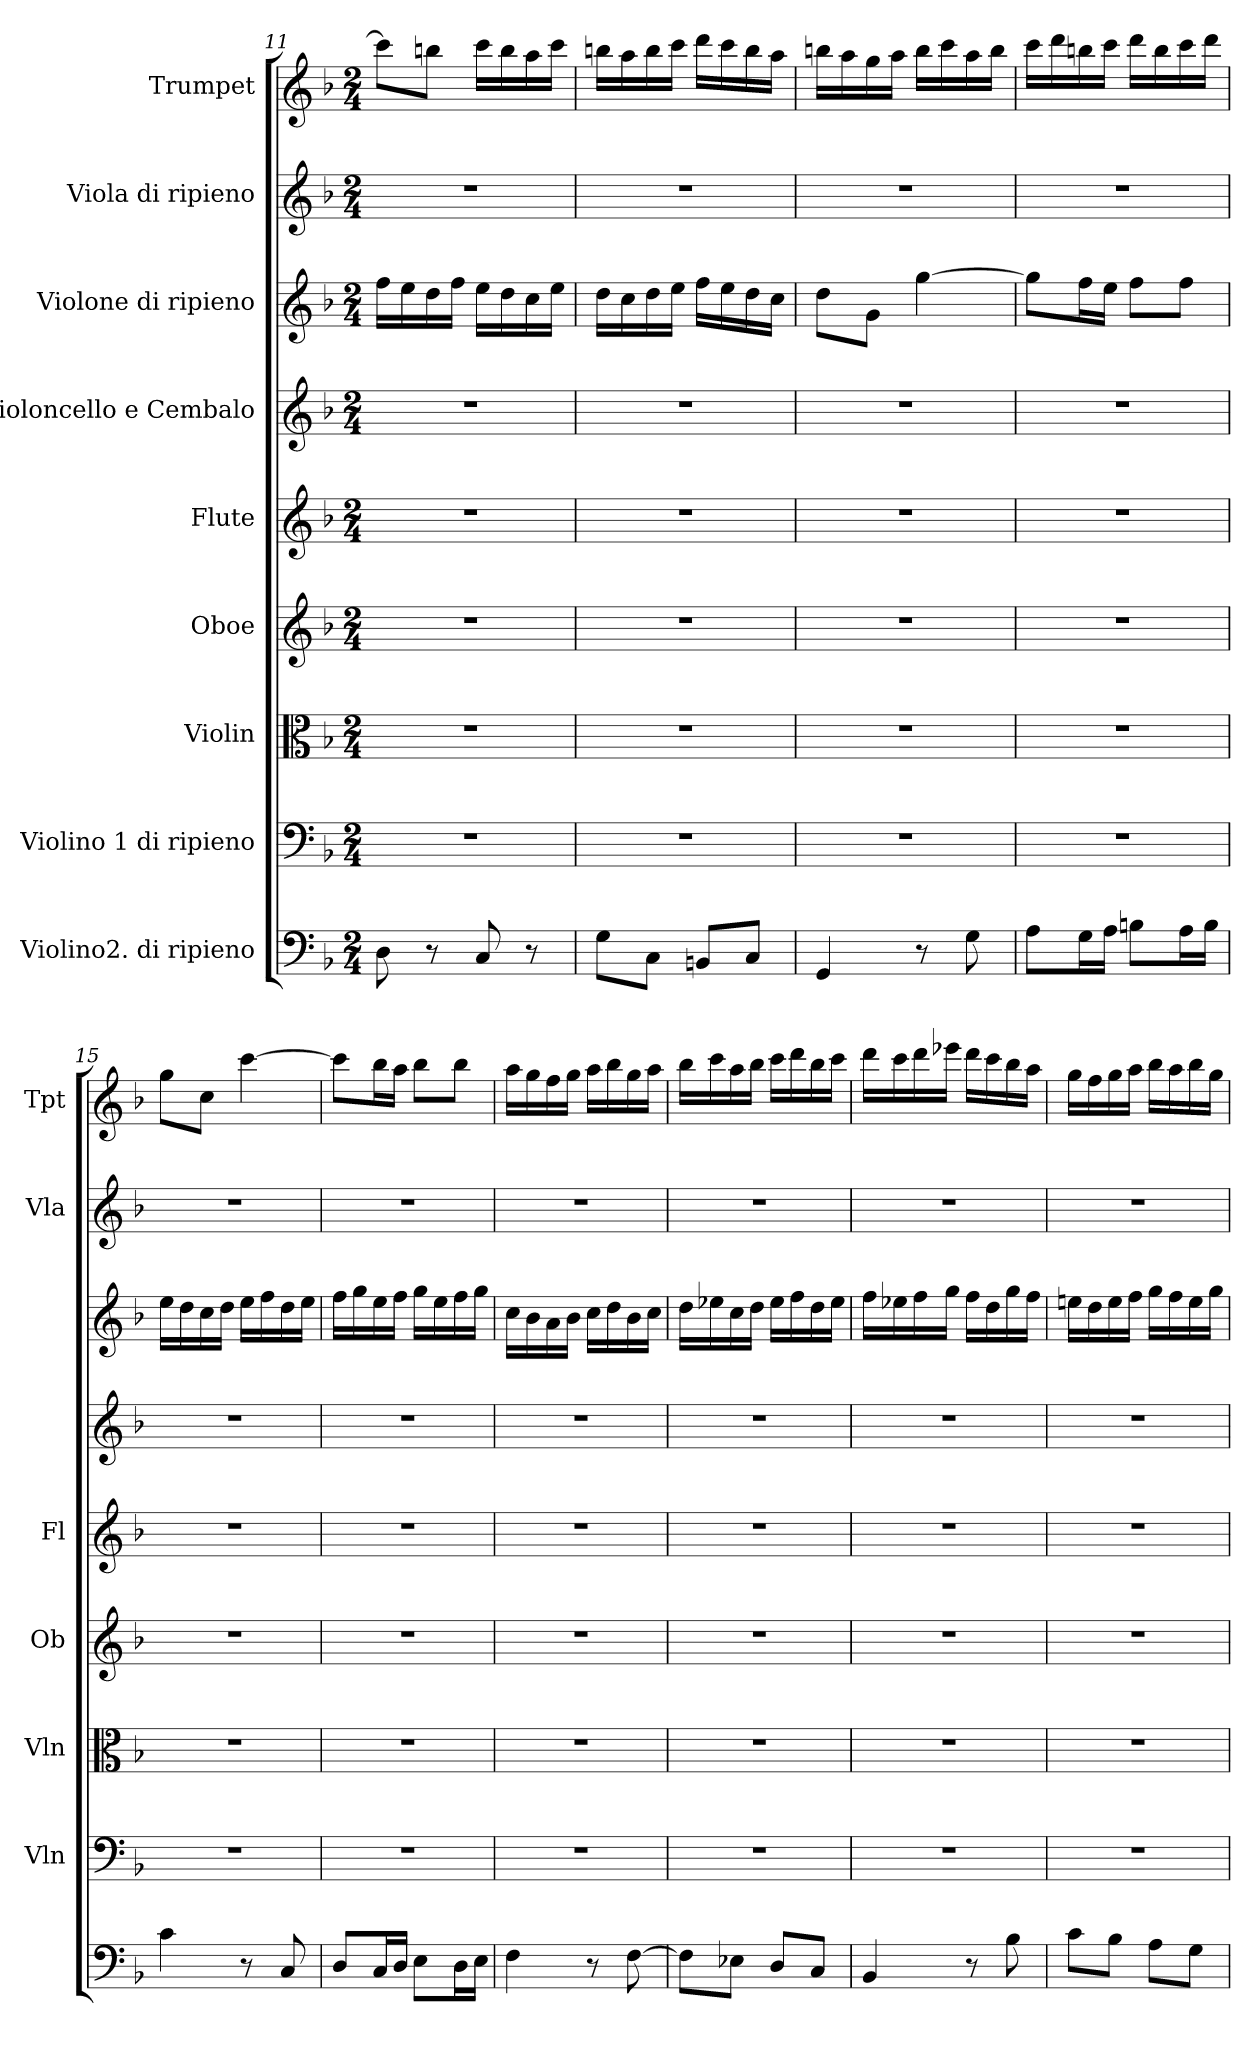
**kern	**kern	**kern	**kern	**kern	**kern	**kern	**kern	**kern
*part9	*part8	*part7	*part6	*part5	*part4	*part3	*part2	*part1
*staff9	*staff8	*staff7	*staff6	*staff5	*staff4	*staff3	*staff2	*staff1
*I"Violino2. di ripieno	*I"Violino 1 di ripieno	*I"Violin	*I"Oboe	*I"Flute	*I"Violoncello e Cembalo	*I"Violone di ripieno	*I"Viola di ripieno	*I"Trumpet
*	*I'Vln	*I'Vln	*I'Ob	*I'Fl	*	*	*I'Vla	*I'Tpt
*clefF4	*clefF4	*clefC3	*clefG2	*clefG2	*clefG2	*clefG2	*clefG2	*clefG2
*	*	*	*	*	*	*	*	*ITrd1c2
*k[b-]	*k[b-]	*k[b-]	*k[b-]	*k[b-]	*k[b-]	*k[b-]	*k[b-]	*k[b-e-a-]
*F:	*F:	*F:	*F:	*F:	*F:	*F:	*F:	*E-:
*M2/4	*M2/4	*M2/4	*M2/4	*M2/4	*M2/4	*M2/4	*M2/4	*M2/4
=11	=11	=11	=11	=11	=11	=11	=11	=11
8D\	2r	2r	2r	2r	2r	16ff\LL	2r	8bb-\L]
.	.	.	.	.	.	16ee\	.	.
8r	.	.	.	.	.	16dd\	.	8aan\J
.	.	.	.	.	.	16ff\JJ	.	.
8C/	.	.	.	.	.	16ee\LL	.	16bb-\LL
.	.	.	.	.	.	16dd\	.	16aa\
8r	.	.	.	.	.	16cc\	.	16gg\
.	.	.	.	.	.	16ee\JJ	.	16bb-\JJ
=12	=12	=12	=12	=12	=12	=12	=12	=12
8G\L	2r	2r	2r	2r	2r	16dd\LL	2r	16aan\LL
.	.	.	.	.	.	16cc\	.	16gg\
8C\J	.	.	.	.	.	16dd\	.	16aa\
.	.	.	.	.	.	16ee\JJ	.	16bb-\JJ
8BBn/L	.	.	.	.	.	16ff\LL	.	16ccc\LL
.	.	.	.	.	.	16ee\	.	16bb-\
8C/J	.	.	.	.	.	16dd\	.	16aa\
.	.	.	.	.	.	16cc\JJ	.	16gg\JJ
=13	=13	=13	=13	=13	=13	=13	=13	=13
4GG/	2r	2r	2r	2r	2r	8dd\L	2r	16aan\LL
.	.	.	.	.	.	.	.	16gg\
.	.	.	.	.	.	8g\J	.	16ff\
.	.	.	.	.	.	.	.	16gg\JJ
8r	.	.	.	.	.	[4gg\	.	16aa\LL
.	.	.	.	.	.	.	.	16bb-\
8G\	.	.	.	.	.	.	.	16gg\
.	.	.	.	.	.	.	.	16aa\JJ
=14	=14	=14	=14	=14	=14	=14	=14	=14
8A\L	2r	2r	2r	2r	2r	8gg\L]	2r	16bb-\LL
.	.	.	.	.	.	.	.	16ccc\
16G\L	.	.	.	.	.	16ff\L	.	16aan\
16A\JJ	.	.	.	.	.	16ee\JJ	.	16bb-\JJ
8Bn\L	.	.	.	.	.	8ff\L	.	16ccc\LL
.	.	.	.	.	.	.	.	16aa\
16A\L	.	.	.	.	.	8ff\J	.	16bb-\
16B\JJ	.	.	.	.	.	.	.	16ccc\JJ
=15	=15	=15	=15	=15	=15	=15	=15	=15
4c\	2r	2r	2r	2r	2r	16ee\LL	2r	8ff\L
.	.	.	.	.	.	16dd\	.	.
.	.	.	.	.	.	16cc\	.	8b-\J
.	.	.	.	.	.	16dd\JJ	.	.
8r	.	.	.	.	.	16ee\LL	.	[4bb-\
.	.	.	.	.	.	16ff\	.	.
8C/	.	.	.	.	.	16dd\	.	.
.	.	.	.	.	.	16ee\JJ	.	.
=16	=16	=16	=16	=16	=16	=16	=16	=16
8D/L	2r	2r	2r	2r	2r	16ff\LL	2r	8bb-\L]
.	.	.	.	.	.	16gg\	.	.
16C/L	.	.	.	.	.	16ee\	.	16aa-\L
16D/JJ	.	.	.	.	.	16ff\JJ	.	16gg\JJ
8E\L	.	.	.	.	.	16gg\LL	.	8aa-\L
.	.	.	.	.	.	16ee\	.	.
16D\L	.	.	.	.	.	16ff\	.	8aa-\J
16E\JJ	.	.	.	.	.	16gg\JJ	.	.
=17	=17	=17	=17	=17	=17	=17	=17	=17
4F\	2r	2r	2r	2r	2r	16cc\LL	2r	16gg\LL
.	.	.	.	.	.	16b-\	.	16ff\
.	.	.	.	.	.	16a\	.	16ee-\
.	.	.	.	.	.	16b-\JJ	.	16ff\JJ
8r	.	.	.	.	.	16cc\LL	.	16gg\LL
.	.	.	.	.	.	16dd\	.	16aa-\
[8F\	.	.	.	.	.	16b-\	.	16ff\
.	.	.	.	.	.	16cc\JJ	.	16gg\JJ
=18	=18	=18	=18	=18	=18	=18	=18	=18
8F\L]	2r	2r	2r	2r	2r	16dd\LL	2r	16aa-\LL
.	.	.	.	.	.	16ee-X\	.	16bb-\
8E-X\J	.	.	.	.	.	16cc\	.	16gg\
.	.	.	.	.	.	16dd\JJ	.	16aa-\JJ
8D/L	.	.	.	.	.	16ee-\LL	.	16bb-\LL
.	.	.	.	.	.	16ff\	.	16ccc\
8C/J	.	.	.	.	.	16dd\	.	16aa-\
.	.	.	.	.	.	16ee-\JJ	.	16bb-\JJ
=19	=19	=19	=19	=19	=19	=19	=19	=19
4BB-/	2r	2r	2r	2r	2r	16ff\LL	2r	16ccc\LL
.	.	.	.	.	.	16ee-X\	.	16bb-\
.	.	.	.	.	.	16ff\	.	16ccc\
.	.	.	.	.	.	16gg\JJ	.	16ddd-X\JJ
8r	.	.	.	.	.	16ff\LL	.	16ccc\LL
.	.	.	.	.	.	16dd\	.	16bb-\
8B-\	.	.	.	.	.	16gg\	.	16aa-\
.	.	.	.	.	.	16ff\JJ	.	16gg\JJ
=20	=20	=20	=20	=20	=20	=20	=20	=20
8c\L	2r	2r	2r	2r	2r	16een\LL	2r	16ff\LL
.	.	.	.	.	.	16dd\	.	16ee-\
8B-\J	.	.	.	.	.	16ee\	.	16ff\
.	.	.	.	.	.	16ff\JJ	.	16gg\JJ
8A\L	.	.	.	.	.	16gg\LL	.	16aa-\LL
.	.	.	.	.	.	16ff\	.	16gg\
8G\J	.	.	.	.	.	16ee\	.	16aa-\
.	.	.	.	.	.	16gg\JJ	.	16ff\JJ
=	=	=	=	=	=	=	=	=
*-	*-	*-	*-	*-	*-	*-	*-	*-
